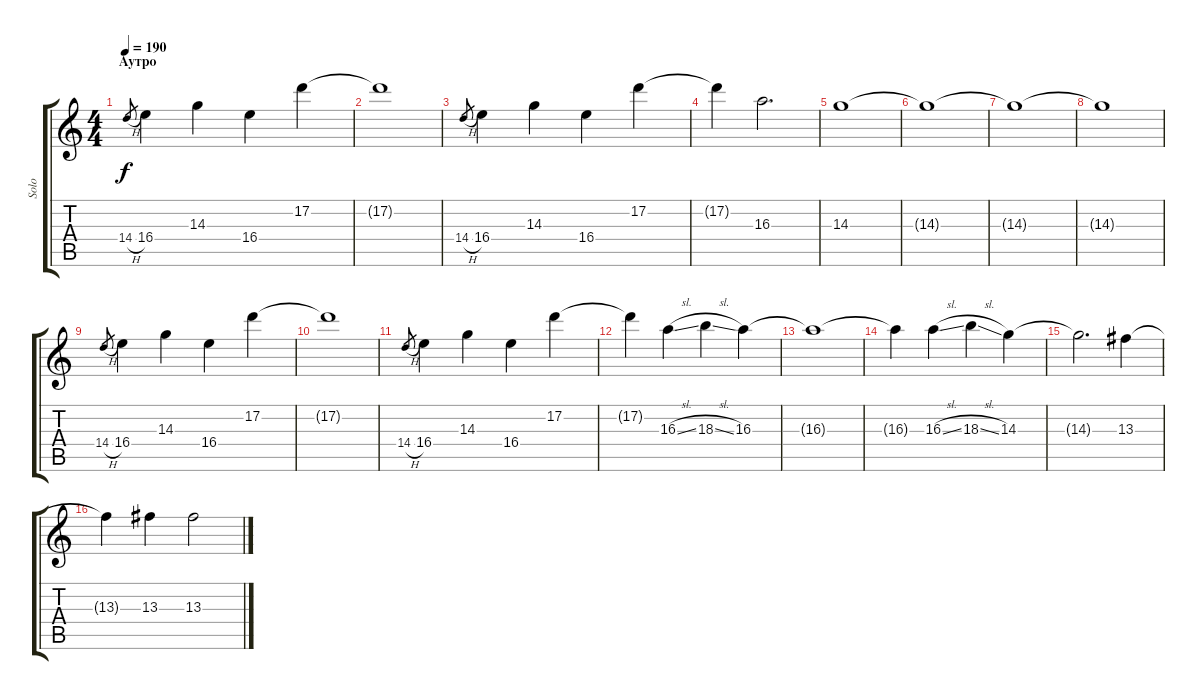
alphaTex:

\track ("Solo" "Solo") {instrument distortionguitar}
\staff {score tabs}
\tuning (D4 A3 F3 C3 G2 C2) {hide}
\ts (4 4)
\section ("" "Аутро")
\tempo 190
\clef g2
\ks c
14.4{h}.8{gr dy f} 16.4.4 14.3.4 16.4.4 17.2.4 |
17.2{t}.1 |
14.4{h}.8{gr} 16.4.4 14.3.4 16.4.4 17.2.4 |
17.2{t}.4 16.3.2{d} |
14.3.1 |
14.3{t}.1 |
14.3{t}.1 |
14.3{t}.1 |
14.4{h}.8{gr} 16.4.4 14.3.4 16.4.4 17.2.4 |
17.2{t}.1 |
14.4{h}.8{gr} 16.4.4 14.3.4 16.4.4 17.2.4 |
17.2{t}.4 16.3{sl}.4 18.3{sl}.4 16.3.4 |
16.3{t}.1 |
16.3{t}.4 16.3{sl}.4 18.3{sl}.4 14.3.4 |
14.3{t}.2{d} 13.3.4 |
13.3{t}.4 13.3.4 13.3.2
